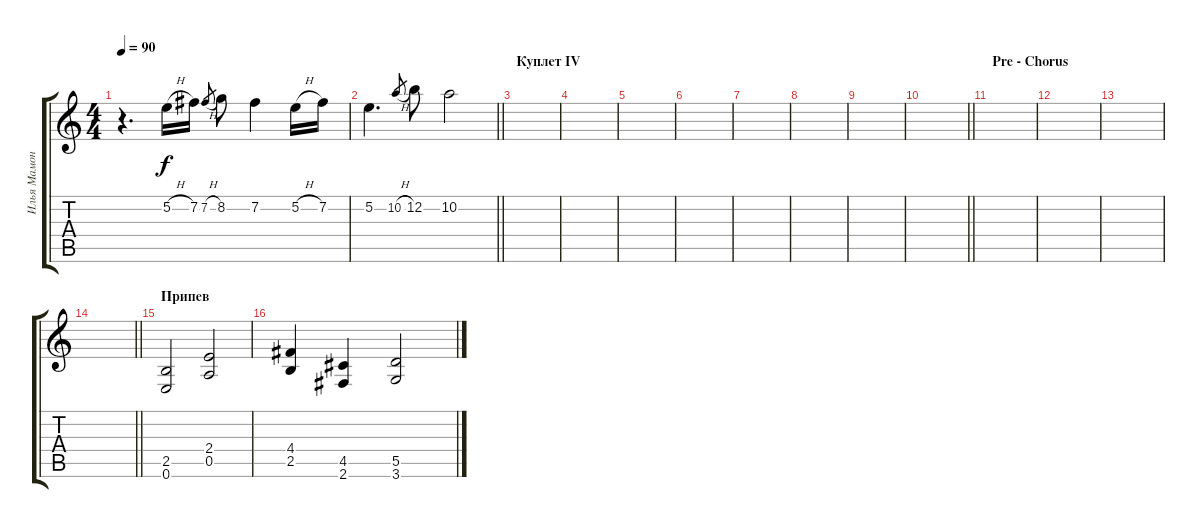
\track ("Илья Мамонтов " "Илья Мамон") {instrument acousticguitarnylon}
\staff {score tabs}
\tuning (E4 B3 G3 D3 A2 E2) {hide}
\ts (4 4)
\tempo 90
\clef g2
\ks c
r.4{d dy f} 5.2{h}.16 7.2.16 7.2{h}.8{gr} 8.2.8 7.2.4 5.2{h}.16 7.2.16 |
\barLineRight lightlight
5.2.4{d} 10.2{h}.8{gr} 12.2.8 10.2.2 |
\section ("" "Куплет IV")
|
|
|
|
|
|
|
\barLineRight lightlight
|
\section ("" "Pre - Chorus")
|
|
|
\barLineRight lightlight
|
\section ("" "Припев")
(2.5 0.6).2{instrument distortionguitar} (2.4 0.5).2 |
(4.4 2.5).4 (4.5 2.6).4 (5.5 3.6).2
